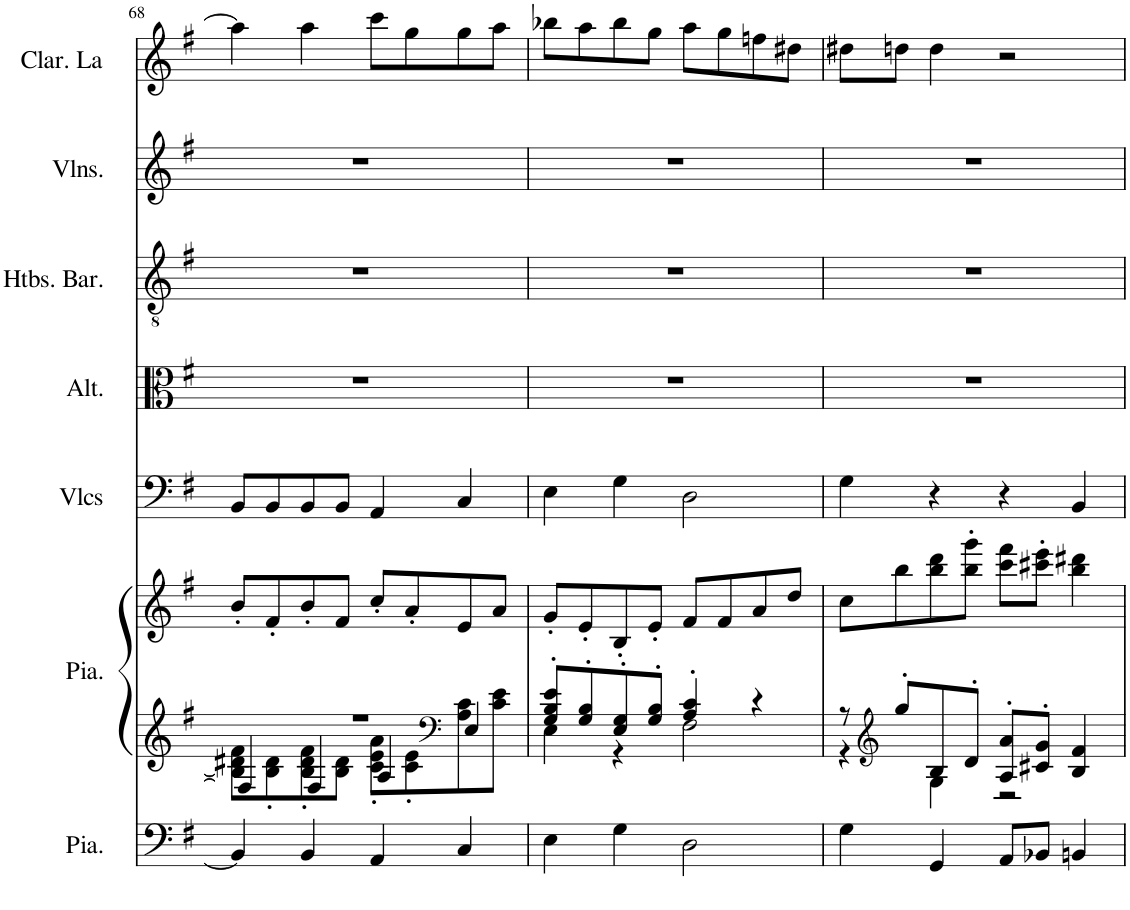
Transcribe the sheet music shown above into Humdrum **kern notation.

**kern	**kern	**kern	**kern	**kern	**kern	**kern	**kern
*part7	*part6	*part6	*part5	*part4	*part3	*part2	*part1
*staff8	*staff7	*staff6	*staff5	*staff4	*staff3	*staff2	*staff1
*I"Piano, Pedals	*I"Piano, Organ	*	*I"Violoncelles, Bass	*I"Altos, Tenor	*I"Hautbois Baryton, Alto	*I"Violons, Soprano	*I"Clarinette en La, Soprano solo
*I'Pia.	*I'Pia.	*	*I'Vlcs	*I'Alt.	*I'Htbs. Bar.	*I'Vlns.	*I'Clar. La
!!LO:PB:g=z
*clefF4	*clefG2	*clefG2	*clefF4	*clefC3	*clefGv2	*clefG2	*clefG2
*	*	*	*	*	*	*	*Trd2c3
*k[f#]	*k[f#]	*k[f#]	*k[f#]	*k[f#]	*k[f#]	*k[f#]	*k[f#]
*M4/4	*M4/4	*M4/4	*M4/4	*M4/4	*M4/4	*M4/4	*M4/4
=68	=68	=68	=68	=68	=68	=68	=68
*	*^	*	*	*	*	*	*
*	*	*^	*	*	*	*	*	*
4BB/]	1r	8B\] 8d#X\ 8f#\L	4F#/]	8b'/L	8BB/L	1r	1r	1r	4aa\]
.	.	8B\' 8d#\'	.	8f#'/	8BB/	.	.	.	.
4BB/	.	8B\' 8d#\' 8f#\'	4F#/	8b'/	8BB/	.	.	.	4aa\
.	.	8B\ 8d#\J	.	8f#/J	8BB/J	.	.	.	.
4AA/	.	8c\' 8e\' 8a\'L	4A/	8cc'/L	4AA/	.	.	.	8ccc\L
.	.	8c\' 8e\'	.	8a'/	.	.	.	.	8gg\
*	*clefF4	*	*	*	*	*	*	*	*
4C/	.	8A\ 8c\	4E/	8e/	4C/	.	.	.	8gg\
.	.	8c\ 8e\J	.	8a/J	.	.	.	.	8aa\J
*	*	*v	*v	*	*	*	*	*	*
=69	=69	=69	=69	=69	=69	=69	=69	=69
4E\	8G/' 8B/' 8e/'L	4E\	8g'/L	4E\	1r	1r	1r	8bb-X\L
.	8G/' 8B/'	.	8e'/	.	.	.	.	8aa\
4G\	8E/' 8G/'	4r	8B'/	4G\	.	.	.	8bb-\
.	8G/' 8B/'J	.	8e'/J	.	.	.	.	8gg\J
2D\	4A/' 4c/'	2F#\	8f#/L	2D\	.	.	.	8aa\L
.	.	.	8f#/	.	.	.	.	8gg\
.	4r	.	8a/	.	.	.	.	8ffn\
.	.	.	8dd/J	.	.	.	.	8dd#X\J
=70	=70	=70	=70	=70	=70	=70	=70	=70
4G\	8r	4r	8cc\L	4G\	1r	1r	1r	8dd#X\L
*	*clefG2	*	*	*	*	*	*	*
.	8gg'/L	.	8bb\	.	.	.	.	8ddn\J
4GG/	8B/	4G\	8bb\ 8ddd\	4r	.	.	.	4dd\
.	8d'/J	.	8bb\' 8ggg\'J	.	.	.	.	.
8AA/L	8A/' 8a/'L	2r	8ccc\ 8fff#\L	4r	.	.	.	2r
8BB-X/J	8c#X/' 8g/'J	.	8ccc#X\' 8eee\'J	.	.	.	.	.
4BBn/	4B/ 4f#/	.	4bb\ 4ddd#X\	4BB/	.	.	.	.
*	*v	*v	*	*	*	*	*	*
=	=	=	=	=	=	=	=
*-	*-	*-	*-	*-	*-	*-	*-
